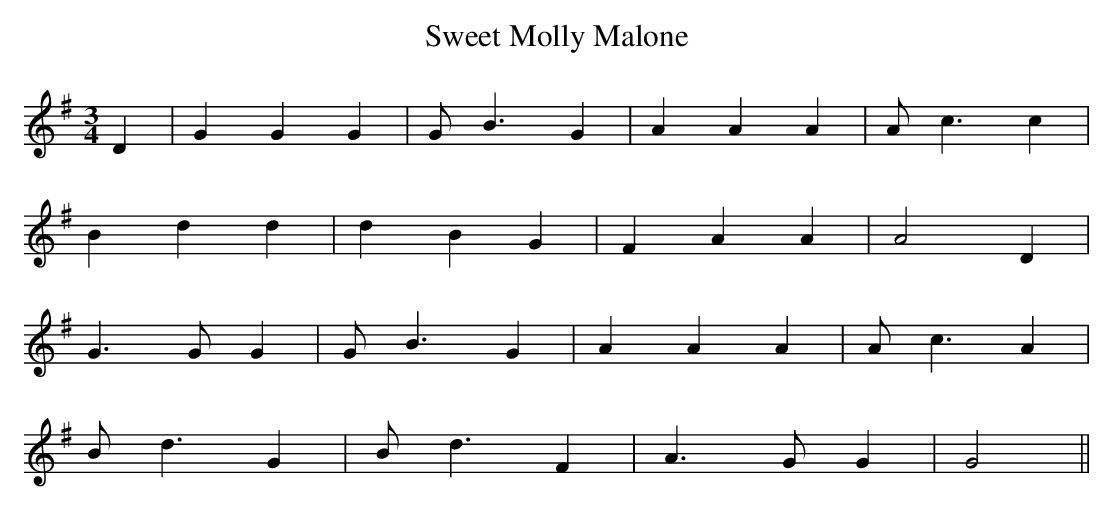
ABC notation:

X:1
T: Sweet Molly Malone
M: 3/4
L: 1/8
K: G
D2 | G2 G2 G2 | G B3 G2 | A2 A2 A2 | A c3 c2 |
B2 d2 d2 | d2 B2 G2 | F2 A2 A2 | A4 D2 |
G3 G G2 | G B3 G2 | A2 A2 A2 | A c3 A2 |
B d3 G2 | B d3 F2 | A3 G G2 | G4 ||
